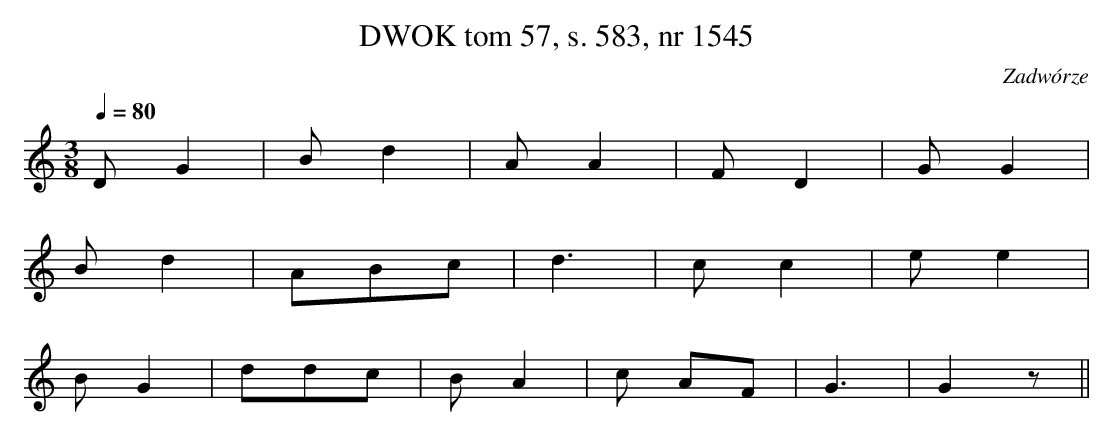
X:1
T: DWOK tom 57, s. 583, nr 1545
O:Zadwórze
L:1/8
M:3/8
K:C
Q:1/4=80
DG2|Bd2|A A2|FD2|GG2|
Bd2|ABc|d3|cc2|ee2|
BG2|ddc|BA2|c AF|G3|G2z||
